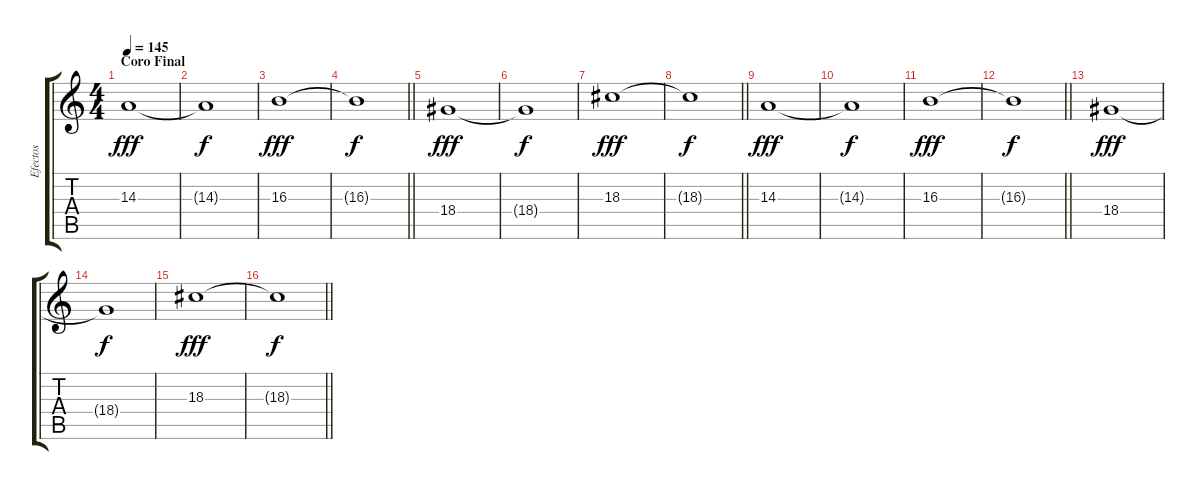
\track ("Efectos" "Efectos") {instrument stringensemble1}
\staff {score tabs}
\tuning (E4 B3 G3 D3 A2 E2) {hide}
\ts (4 4)
\section ("" "Coro Final")
\tempo 145
\clef g2
\ks c
14.3.1{dy fff instrument stringensemble1} |
14.3{t}.1{dy f} |
16.3.1{dy fff} |
\barLineRight lightlight
16.3{t}.1{dy f} |
18.4.1{dy fff} |
18.4{t}.1{dy f} |
18.3.1{dy fff} |
\barLineRight lightlight
18.3{t}.1{dy f} |
14.3.1{dy fff} |
14.3{t}.1{dy f} |
16.3.1{dy fff} |
\barLineRight lightlight
16.3{t}.1{dy f} |
18.4.1{dy fff} |
18.4{t}.1{dy f} |
18.3.1{dy fff} |
\barLineRight lightlight
18.3{t}.1{dy f}
